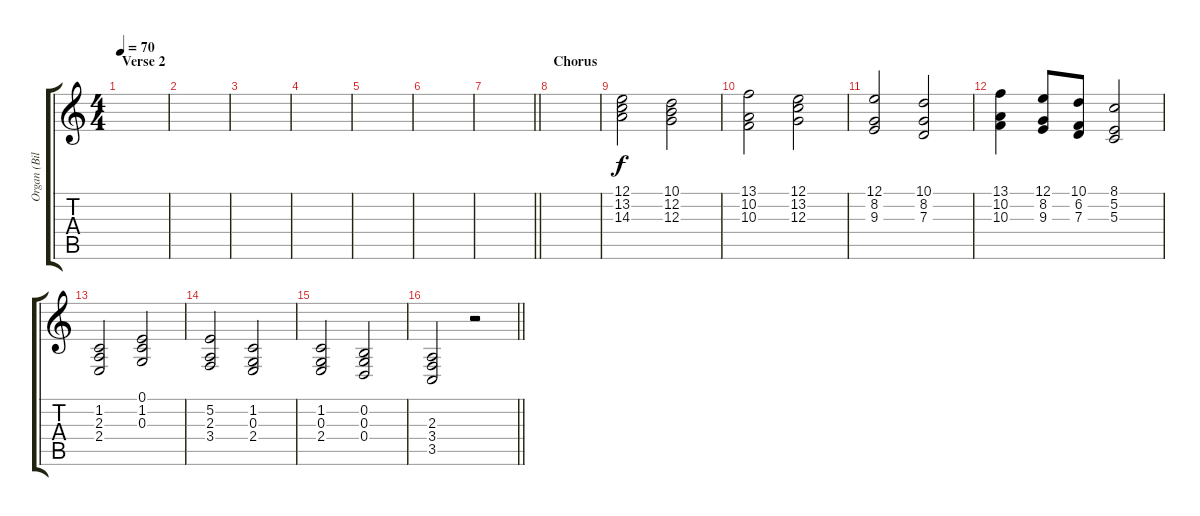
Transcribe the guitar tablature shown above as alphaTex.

\track ("Organ (Billy Preston)" "Organ (Bil") {instrument rockorgan}
\staff {score tabs}
\tuning (E4 B3 G3 D3 A2 E2) {hide}
\ts (4 4)
\section ("" "Verse 2")
\tempo 70
\clef g2
\ks c
|
|
|
|
|
|
\barLineRight lightlight
|
\section ("" "Chorus")
|
(12.1 13.2 14.3).2 (10.1 12.2 12.3).2 |
(13.1 10.2 10.3).2 (12.1 13.2 12.3).2 |
(12.1 8.2 9.3).2 (10.1 8.2 7.3).2 |
(13.1 10.2 10.3).4 (12.1 8.2 9.3).8 (10.1 6.2 7.3).8 (8.1 5.2 5.3).2 |
(1.2 2.3 2.4).2{dy f} (0.1 1.2 0.3).2 |
(5.2 2.3 3.4).2 (1.2 0.3 2.4).2 |
(1.2 0.3 2.4).2 (0.2 0.3 0.4).2 |
\barLineRight lightlight
(2.3 3.4 3.5).2 r.2
